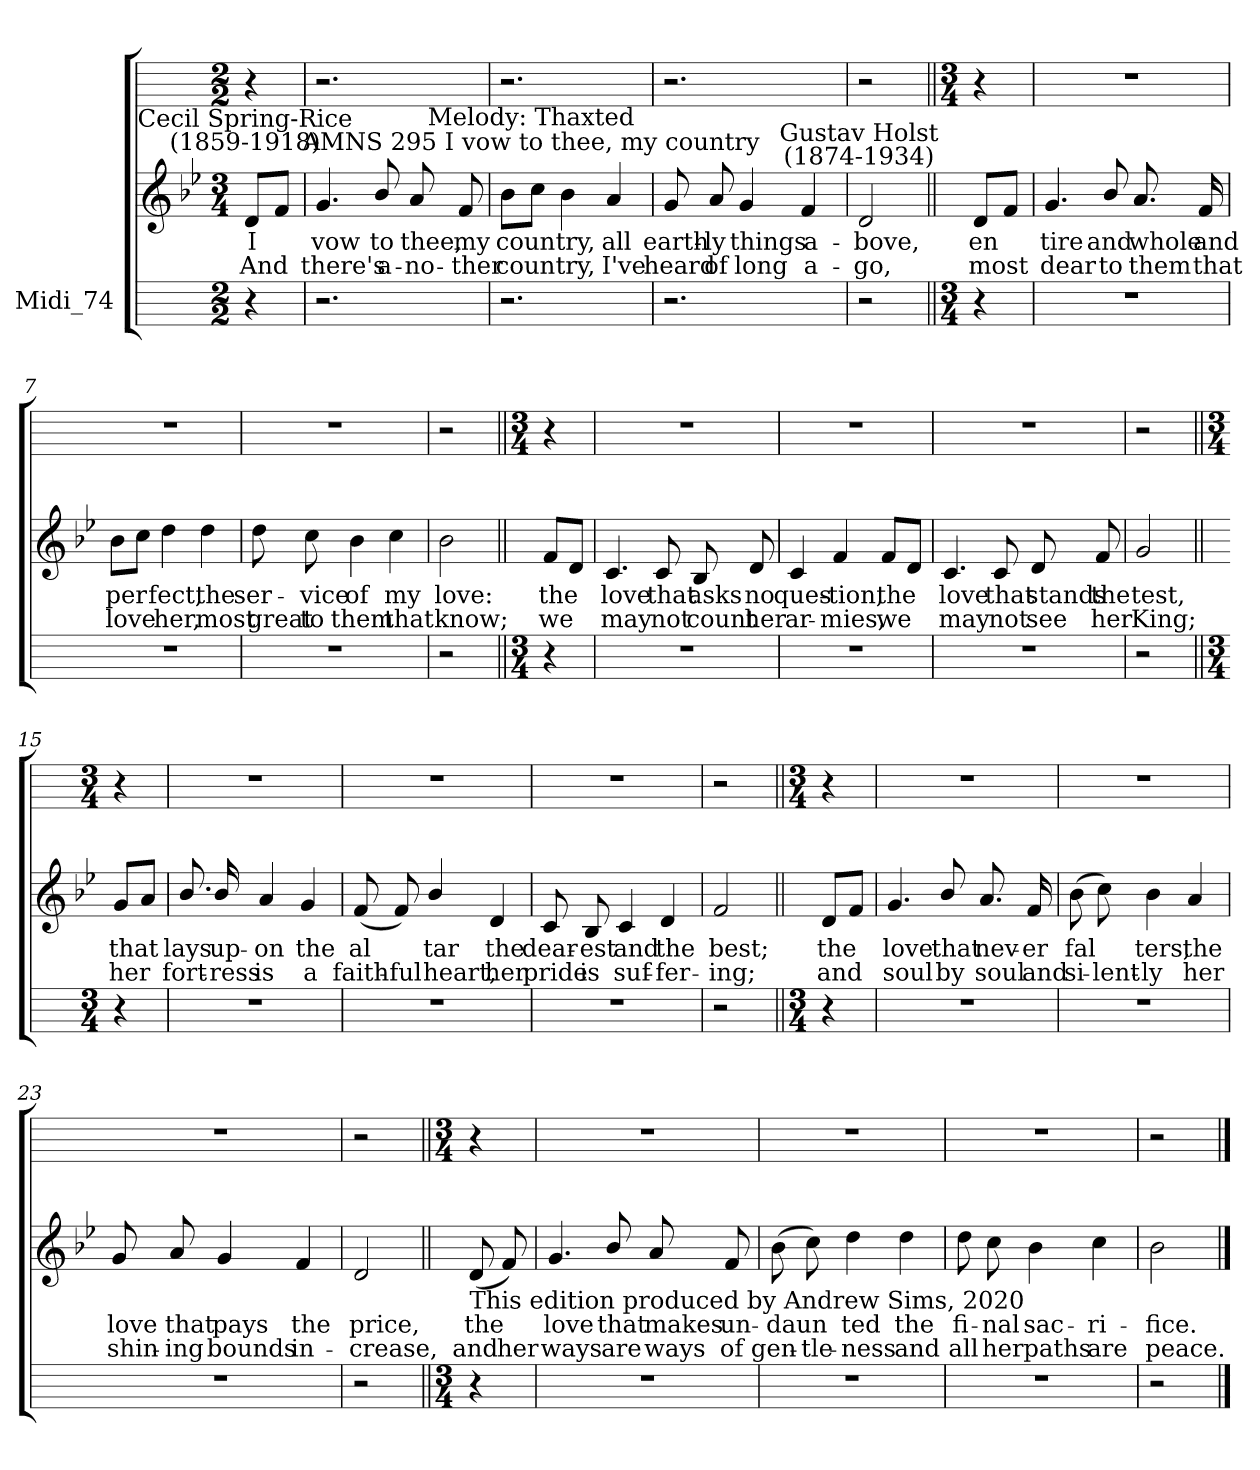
**kern	**kern	**text	**text	**kern
*part3	*part2	*part2	*part2	*part1
*staff3	*staff2	*staff2	*staff2	*staff1
*I"Midi_74	*	*	*	*
*	*clefG2	*	*	*
*	*k[b-e-]	*	*	*
*	*B-:	*	*	*
*M2/2	*M3/4	*	*	*M2/2
=	=	=	=	=
!	!LO:TX:a:cj:t=Cecil Spring-Rice\n(1859-1918)	!	!	!
!	!	!LO:LY:b	!LO:LY:b	!
4r	8dL	I	And	4r
.	8fJ	.	.	.
=1	=1	=1	=1	=1
!	!	!LO:LY:b	!LO:LY:b	!
2.r	4.g	vow	there's	2.r
!	!	!LO:LY:b	!LO:LY:b	!
.	8b-/	to	a-	.
!	!	!LO:LY:b	!LO:LY:b	!
.	8a	-thee,	no-	.
!	!	!LO:LY:b	!LO:LY:b	!
.	8f	-my	ther	.
=2	=2	=2	=2	=2
!	!	!LO:LY:b	!LO:LY:b	!
2.r	8b-L	coun	coun	2.r
!	!LO:TX:a:cj:t=AMNS 295 I vow to thee, my country	!	!	!
!	!LO:TX:a:cj:t=Melody&colon; Thaxted	!	!	!
.	8ccJ	.	.	.
!	!	!LO:LY:b	!LO:LY:b	!
.	4b-	try,	try,	.
!	!	!LO:LY:b	!LO:LY:b	!
.	4a	all	I've	.
=3	=3	=3	=3	=3
!	!	!LO:LY:b	!LO:LY:b	!
2.r	8g	earth-	-heard	2.r
!	!	!LO:LY:b	!LO:LY:b	!
.	8a	ly	of	.
!	!	!LO:LY:b	!LO:LY:b	!
.	4g	things	long	.
!	!	!LO:LY:b	!LO:LY:b	!
.	4f	a-	-a-	.
=4	=4	=4	=4	=4
!	!LO:TX:a:cj:t=Gustav Holst\n(1874-1934)	!	!	!
!	!	!LO:LY:b	!LO:LY:b	!
2r	2d	-bove,	go,	2r
!!LO:LB:g=z
=5||	=5||	=5||	=5||	=5||
*M3/4	*	*	*	*M3/4
!	!	!LO:LY:b	!LO:LY:b	!
4r	8dL	en	most	4r
.	8fJ	.	.	.
=6	=6	=6	=6	=6
!	!	!LO:LY:b	!LO:LY:b	!
2.r	4.g	tire	dear	2.r
!	!	!LO:LY:b	!LO:LY:b	!
.	8b-/	and	to	.
!	!	!LO:LY:b	!LO:LY:b	!
.	8.a	whole	them	.
!	!	!LO:LY:b	!LO:LY:b	!
.	16f	and	that	.
=7	=7	=7	=7	=7
!	!	!LO:LY:b	!LO:LY:b	!
2.r	8b-L	per	love	2.r
.	8ccJ	.	.	.
!	!	!LO:LY:b	!LO:LY:b	!
.	4dd	fect,	her,	.
!	!	!LO:LY:b	!LO:LY:b	!
.	4dd	the	most	.
=8	=8	=8	=8	=8
!	!	!LO:LY:b	!LO:LY:b	!
2.r	8dd	ser-	-great	2.r
!	!	!LO:LY:b	!LO:LY:b	!
.	8cc	vice	to	.
!	!	!LO:LY:b	!LO:LY:b	!
.	4b-	of	them	.
!	!	!LO:LY:b	!LO:LY:b	!
.	4cc	my	that	.
=9	=9	=9	=9	=9
!	!	!LO:LY:b	!LO:LY:b	!
2r	2b-	love:	know;	2r
!!LO:LB:g=z
=10||	=10||	=10||	=10||	=10||
*M3/4	*	*	*	*M3/4
!	!	!LO:LY:b	!LO:LY:b	!
4r	8fL	the	we	4r
.	8dJ	.	.	.
=11	=11	=11	=11	=11
!	!	!LO:LY:b	!LO:LY:b	!
2.r	4.c	love	may	2.r
!	!	!LO:LY:b	!LO:LY:b	!
.	8c	that	not	.
!	!	!LO:LY:b	!LO:LY:b	!
.	8B-	asks	count	.
!	!	!LO:LY:b	!LO:LY:b	!
.	8d	no	her	.
=12	=12	=12	=12	=12
!	!	!LO:LY:b	!LO:LY:b	!
2.r	4c	ques-	-ar-	2.r
!	!	!LO:LY:b	!LO:LY:b	!
.	4f	-tion,	mies,	.
!	!	!LO:LY:b	!LO:LY:b	!
.	8fL	the	we	.
.	8dJ	.	.	.
=13	=13	=13	=13	=13
!	!	!LO:LY:b	!LO:LY:b	!
2.r	4.c	love	may	2.r
!	!	!LO:LY:b	!LO:LY:b	!
.	8c	that	not	.
!	!	!LO:LY:b	!LO:LY:b	!
.	8d	stands	see	.
!	!	!LO:LY:b	!LO:LY:b	!
.	8f	the	her	.
=14	=14	=14	=14	=14
!	!	!LO:LY:b	!LO:LY:b	!
2r	2g	test,	King;	2r
!!LO:LB:g=z
=15||	=15||	=15||	=15||	=15||
*M3/4	*	*	*	*M3/4
!	!	!LO:LY:b	!LO:LY:b	!
4r	8gL	that	her	4r
.	8aJ	.	.	.
=16	=16	=16	=16	=16
!	!	!LO:LY:b	!LO:LY:b	!
2.r	8.b-/	lays	fort-	2.r
!	!	!LO:LY:b	!LO:LY:b	!
.	16b-/	-up-	-ress	.
!	!	!LO:LY:b	!LO:LY:b	!
.	4a	on	is	.
!	!	!LO:LY:b	!LO:LY:b	!
.	4g	the	a	.
=17	=17	=17	=17	=17
!	!	!LO:LY:b	!LO:LY:b	!
2.r	(<8f	al	faith-	2.r
!	!	!	!LO:LY:b	!
.	8f)	.	-ful	.
!	!	!LO:LY:b	!LO:LY:b	!
.	4b-/	tar	heart,	.
!	!	!LO:LY:b	!LO:LY:b	!
.	4d	the	her	.
=18	=18	=18	=18	=18
!	!	!LO:LY:b	!LO:LY:b	!
2.r	8c	dear-	-pride	2.r
!	!	!LO:LY:b	!LO:LY:b	!
.	8B-	est	is	.
!	!	!LO:LY:b	!LO:LY:b	!
.	4c	and	suf-	.
!	!	!LO:LY:b	!LO:LY:b	!
.	4d	-the	fer-	.
=19	=19	=19	=19	=19
!	!	!LO:LY:b	!LO:LY:b	!
2r	2f	-best;	ing;	2r
!!LO:LB:g=z
=20||	=20||	=20||	=20||	=20||
*M3/4	*	*	*	*M3/4
!	!	!LO:LY:b	!LO:LY:b	!
4r	8dL	the	and	4r
.	8fJ	.	.	.
=21	=21	=21	=21	=21
!	!	!LO:LY:b	!LO:LY:b	!
2.r	4.g	love	soul	2.r
!	!	!LO:LY:b	!LO:LY:b	!
.	8b-/	that	by	.
!	!	!LO:LY:b	!LO:LY:b	!
.	8.a	nev-	-soul	.
!	!	!LO:LY:b	!LO:LY:b	!
.	16f	er	and	.
=22	=22	=22	=22	=22
!	!	!LO:LY:b	!LO:LY:b	!
2.r	(>8b-	fal	si-	2.r
!	!	!	!LO:LY:b	!
.	8cc)	.	-lent-	.
!	!	!LO:LY:b	!LO:LY:b	!
.	4b-	-ters,	ly	.
!	!	!LO:LY:b	!LO:LY:b	!
.	4a	the	her	.
=23	=23	=23	=23	=23
!	!	!LO:LY:b	!LO:LY:b	!
2.r	8g	love	shin-	2.r
!	!	!LO:LY:b	!LO:LY:b	!
.	8a	-that	ing	.
!	!	!LO:LY:b	!LO:LY:b	!
.	4g	pays	bounds	.
!	!	!LO:LY:b	!LO:LY:b	!
.	4f	the	in-	.
=24	=24	=24	=24	=24
!	!	!LO:LY:b	!LO:LY:b	!
2r	2d	-price,	crease,	2r
!!LO:LB:g=z
=25||	=25||	=25||	=25||	=25||
*M3/4	*	*	*	*M3/4
!	!LO:TX:b:t=This edition produced by Andrew Sims, 2020	!	!	!
!	!	!LO:LY:b	!LO:LY:b	!
4r	(<8d	the	and	4r
!	!	!	!LO:LY:b	!
.	8f)	.	her	.
=26	=26	=26	=26	=26
!	!	!LO:LY:b	!LO:LY:b	!
2.r	4.g	love	ways	2.r
!	!	!LO:LY:b	!LO:LY:b	!
.	8b-/	that	are	.
!	!	!LO:LY:b	!LO:LY:b	!
.	8a	makes	ways	.
!	!	!LO:LY:b	!LO:LY:b	!
.	8f	un-	-of	.
=27	=27	=27	=27	=27
!	!	!LO:LY:b	!LO:LY:b	!
2.r	(>8b-	daun	gen-	2.r
!	!	!	!LO:LY:b	!
.	8cc)	.	-tle-	.
!	!	!LO:LY:b	!LO:LY:b	!
.	4dd	-ted	ness	.
!	!	!LO:LY:b	!LO:LY:b	!
.	4dd	the	and	.
=28	=28	=28	=28	=28
!	!	!LO:LY:b	!LO:LY:b	!
2.r	8dd	fi-	-all	2.r
!	!	!LO:LY:b	!LO:LY:b	!
.	8cc	nal	her	.
!	!	!LO:LY:b	!LO:LY:b	!
.	4b-	sac-	-paths	.
!	!	!LO:LY:b	!LO:LY:b	!
.	4cc	ri-	-are	.
=29	=29	=29	=29	=29
!	!	!LO:LY:b	!LO:LY:b	!
2r	2b-	fice.	peace.	2r
==	==	==	==	==
*-	*-	*-	*-	*-
